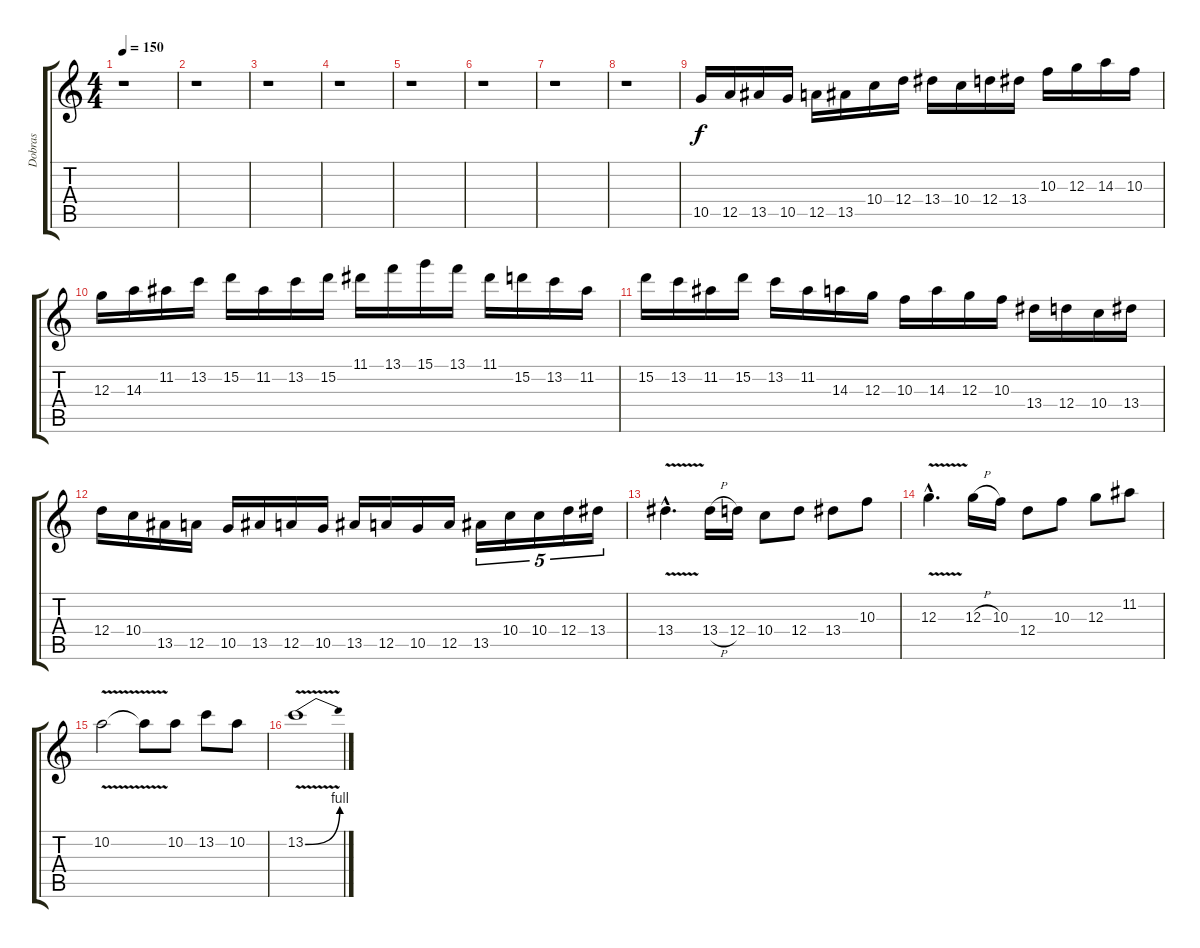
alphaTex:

\track ("Dobras" "Dobras") {instrument overdrivenguitar}
\staff {score tabs}
\tuning (E4 B3 G3 D3 A2 E2) {hide}
\ts (4 4)
\tempo 150
\clef g2
\ks c
r.1{dy f} |
r.1 |
r.1 |
r.1 |
r.1 |
r.1 |
r.1 |
r.1 |
10.5.16 12.5.16 13.5.16 10.5.16 12.5.16 13.5.16 10.4.16 12.4.16 13.4.16 10.4.16 12.4.16 13.4.16 10.3.16 12.3.16 14.3.16 10.3.16 |
12.3.16 14.3.16 11.2.16 13.2.16 15.2.16 11.2.16 13.2.16 15.2.16 11.1.16 13.1.16 15.1.16 13.1.16 11.1.16 15.2.16 13.2.16 11.2.16 |
15.2.16 13.2.16 11.2.16 15.2.16 13.2.16 11.2.16 14.3.16 12.3.16 10.3.16 14.3.16 12.3.16 10.3.16 13.4.16 12.4.16 10.4.16 13.4.16 |
12.4.16 10.4.16 13.5.16 12.5.16 10.5.16 13.5.16 12.5.16 10.5.16 13.5.16 12.5.16 10.5.16 12.5.16 13.5.16{tu (5 4)} 10.4.16{tu (5 4)} 10.4.16{tu (5 4)} 12.4.16{tu (5 4)} 13.4.16{tu (5 4)} |
13.4{v hac}.4{d} 13.4{h}.16 12.4.16 10.4.8 12.4.8 13.4.8 10.3.8 |
12.3{v hac}.4{d} 12.3{h}.16 10.3.16 12.4.8 10.3.8 12.3.8 11.2.8 |
10.2{v}.2 10.2{t}.8 10.2.8 13.2.8 10.2.8 |
13.2{be (bend 0 0 60 4) v}.1
